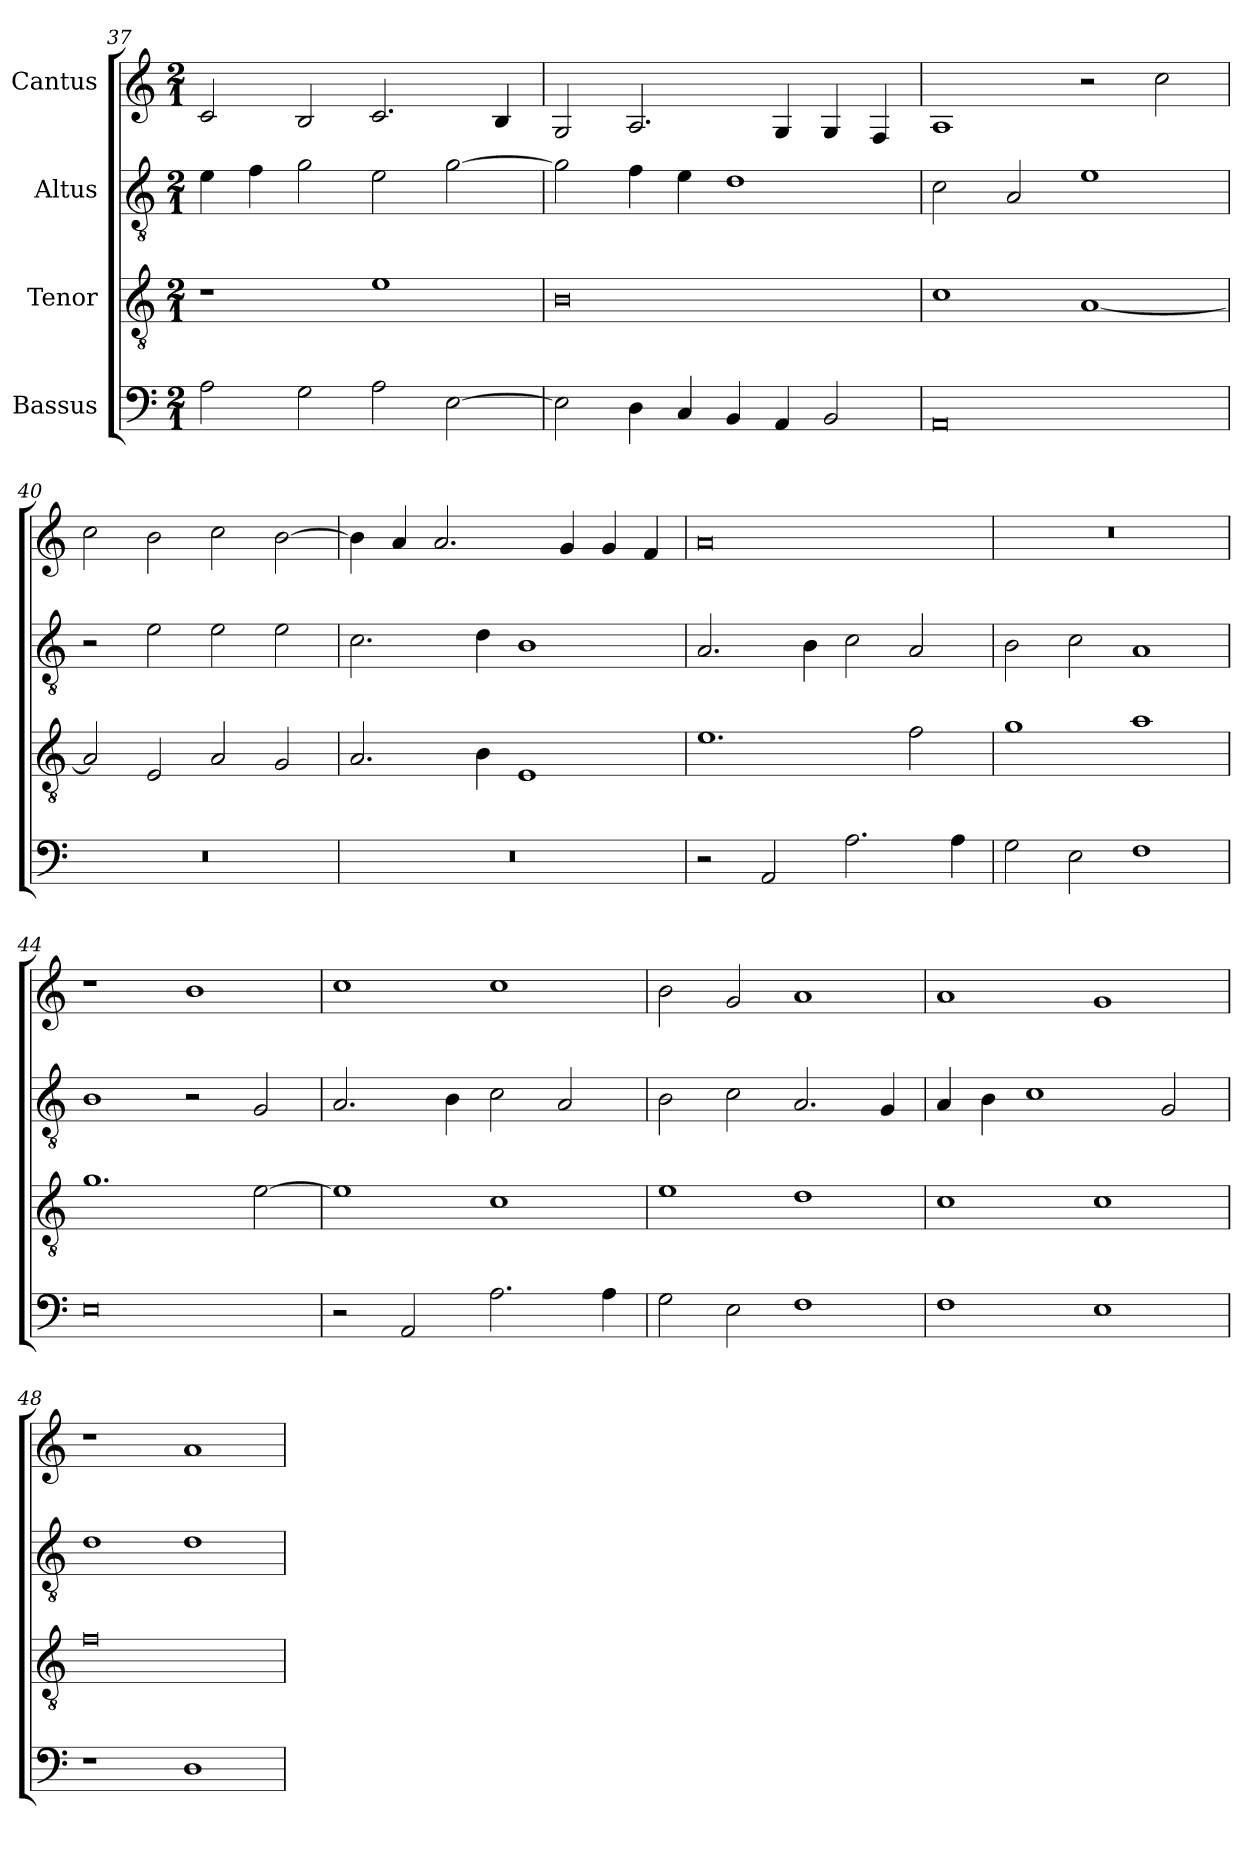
**kern	**kern	**kern	**kern
*part4	*part3	*part2	*part1
*staff4	*staff3	*staff2	*staff1
*I"Bassus	*I"Tenor	*I"Altus	*I"Cantus
!!LO:LB:g=z
*clefF4	*clefGv2	*clefGv2	*clefG2
*	*ITrd7c12	*ITrd7c12	*
*k[]	*k[]	*k[]	*k[]
*C:	*C:	*C:	*C:
*M2/1	*M2/1	*M2/1	*M2/1
=37	=37	=37	=37
2Ai\	1r	4Ei\	2ci/
.	.	4Fi\	.
2Gi\	.	2Gi\	2Bi/
2Ai\	1Ei	2Ei\	2.ci/
[>2Ei\	.	[>2Gi\	.
.	.	.	4Bi/
=38	=38	=38	=38
2Ei\]	0BBi	2Gi\]	2Gi/
4Di\	.	4Fi\	2.Ai/
4Ci/	.	4Ei\	.
4BBi/	.	1Di	.
4AAi/	.	.	4Gi/
2BBi/	.	.	4Gi/
.	.	.	4Fi/
=39	=39	=39	=39
0AAi	1Ci	2Ci\	1Ai
.	.	2AAi/	.
.	[<1AAi	1Ei	2r
.	.	.	2cci\
=40	=40	=40	=40
!LO:N:vis=1	!	!	!
0r	2AAi/]	2r	2cci\
.	2EEi/	2Ei\	2bi\
.	2AAi/	2Ei\	2cci\
.	2GGi/	2Ei\	[>2bi\
=41	=41	=41	=41
!LO:N:vis=1	!	!	!
0r	2.AAi/	2.Ci\	4bi\]
.	.	.	4ai/
.	.	.	2.ai/
.	4BBi\	4Di\	.
.	1EEi	1BBi	.
.	.	.	4gi/
.	.	.	4gi/
.	.	.	4fi/
!!LO:LB:g=z
=42	=42	=42	=42
2r	1.Ei	2.AAi/	0ai
2AAi/	.	.	.
.	.	4BBi\	.
2.Ai\	.	2Ci\	.
.	2Fi\	2AAi/	.
4Ai\	.	.	.
=43	=43	=43	=43
!	!	!	!LO:N:vis=1
2Gi\	1Gi	2BBi\	0r
2Ei\	.	2Ci\	.
1Fi	1Ai	1AAi	.
=44	=44	=44	=44
0Ei	1.Gi	1BBi	1r
.	.	2r	1bi
.	[>2Ei\	2GGi/	.
=45	=45	=45	=45
2r	1Ei]	2.AAi/	1cci
2AAi/	.	.	.
.	.	4BBi\	.
2.Ai\	1Ci	2Ci\	1cci
.	.	2AAi/	.
4Ai\	.	.	.
=46	=46	=46	=46
2Gi\	1Ei	2BBi\	2bi\
2Ei\	.	2Ci\	2gi/
1Fi	1Di	2.AAi/	1ai
.	.	4GGi/	.
=47	=47	=47	=47
1Fi	1Ci	4AAi/	1ai
.	.	4BBi\	.
.	.	1Ci	.
1Ei	1Ci	.	1gi
.	.	2GGi/	.
!!LO:LB:g=z
=48	=48	=48	=48
1r	0Fi	1Di	1r
1Di	.	1Di	1ai
=	=	=	=
*-	*-	*-	*-
